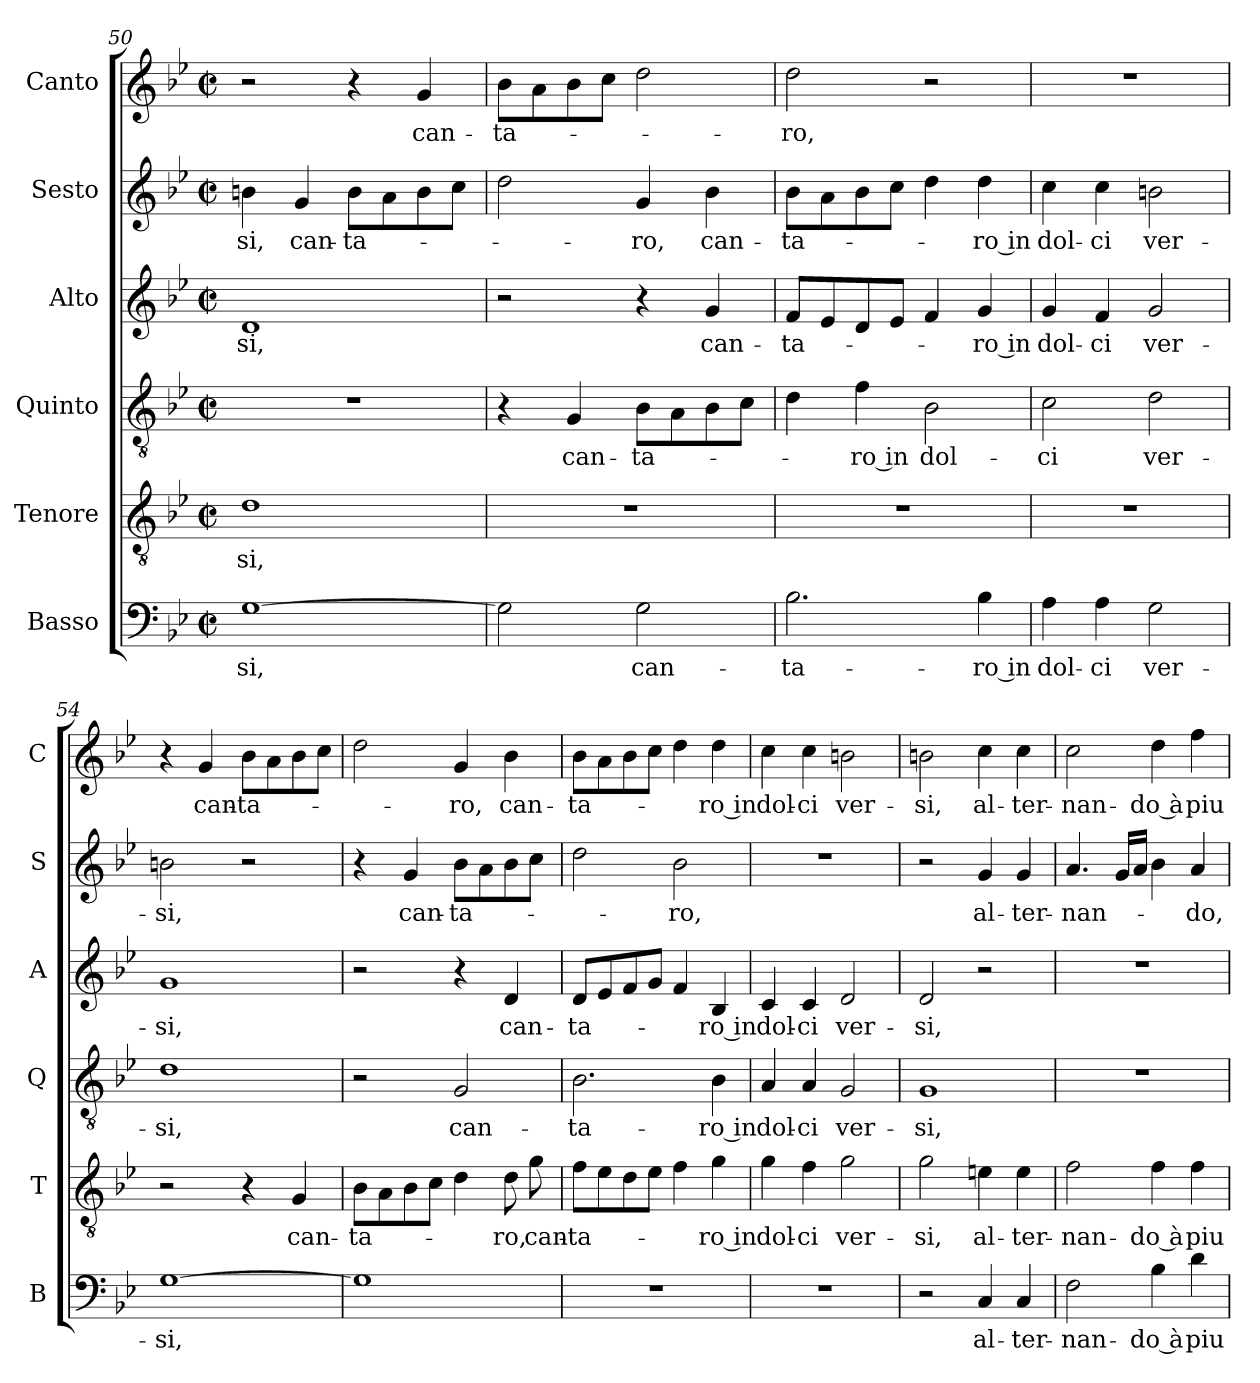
**kern	**text	**kern	**text	**kern	**text	**kern	**text	**kern	**text	**kern	**text
*part6	*part6	*part5	*part5	*part4	*part4	*part3	*part3	*part2	*part2	*part1	*part1
*staff6	*staff6	*staff5	*staff5	*staff4	*staff4	*staff3	*staff3	*staff2	*staff2	*staff1	*staff1
*I"Basso	*	*I"Tenore	*	*I"Quinto	*	*I"Alto	*	*I"Sesto	*	*I"Canto	*
*I'B	*	*I'T	*	*I'Q	*	*I'A	*	*I'S	*	*I'C	*
*clefF4	*	*clefGv2	*	*clefGv2	*	*clefG2	*	*clefG2	*	*clefG2	*
*k[b-e-]	*	*k[b-e-]	*	*k[b-e-]	*	*k[b-e-]	*	*k[b-e-]	*	*k[b-e-]	*
*B-:	*	*B-:	*	*B-:	*	*B-:	*	*B-:	*	*B-:	*
*M2/2	*	*M2/2	*	*M2/2	*	*M2/2	*	*M2/2	*	*M2/2	*
*met(c|)	*	*met(c|)	*	*met(c|)	*	*met(c|)	*	*met(c|)	*	*met(c|)	*
=50	=50	=50	=50	=50	=50	=50	=50	=50	=50	=50	=50
!	!LO:LY:b	!	!LO:LY:b	!	!	!	!LO:LY:b	!	!LO:LY:b	!	!
[1G	-si,	1d	-si,	1r	.	1d	-si,	4bn\	-si,	2r	.
!	!	!	!	!	!	!	!	!	!LO:LY:b	!	!
.	.	.	.	.	.	.	.	4g/	can-	.	.
!	!	!	!	!	!	!	!	!	!LO:LY:b	!	!
.	.	.	.	.	.	.	.	8b\L	-ta-	4r	.
.	.	.	.	.	.	.	.	8a\	.	.	.
!	!	!	!	!	!	!	!	!	!	!	!LO:LY:b
.	.	.	.	.	.	.	.	8b\	.	4g/	can-
.	.	.	.	.	.	.	.	8cc\J	.	.	.
!!LO:PB:g=z
=51	=51	=51	=51	=51	=51	=51	=51	=51	=51	=51	=51
!	!	!	!	!	!	!	!	!	!	!	!LO:LY:b
2G\]	.	1r	.	4r	.	2r	.	2dd\	.	8b-\L	-ta-
.	.	.	.	.	.	.	.	.	.	8a\	.
!	!	!	!	!	!LO:LY:b	!	!	!	!	!	!
.	.	.	.	4G/	can-	.	.	.	.	8b-\	.
.	.	.	.	.	.	.	.	.	.	8cc\J	.
!	!LO:LY:b	!	!	!	!LO:LY:b	!	!	!	!LO:LY:b	!	!
2G\	can-	.	.	8B-\L	-ta-	4r	.	4g/	-ro,	2dd\	.
.	.	.	.	8A\	.	.	.	.	.	.	.
!	!	!	!	!	!	!	!LO:LY:b	!	!LO:LY:b	!	!
.	.	.	.	8B-\	.	4g/	can-	4b-\	can-	.	.
.	.	.	.	8c\J	.	.	.	.	.	.	.
=52	=52	=52	=52	=52	=52	=52	=52	=52	=52	=52	=52
!	!LO:LY:b	!	!	!	!	!	!LO:LY:b	!	!LO:LY:b	!	!LO:LY:b
2.B-\	-ta-	1r	.	4d\	.	8f/L	-ta-	8b-\L	-ta-	2dd\	-ro,
.	.	.	.	.	.	8e-/	.	8a\	.	.	.
!	!	!	!	!	!LO:LY:b	!	!	!	!	!	!
.	.	.	.	4f\	-ro in	8d/	.	8b-\	.	.	.
.	.	.	.	.	.	8e-/J	.	8cc\J	.	.	.
!	!	!	!	!	!LO:LY:b	!	!	!	!	!	!
.	.	.	.	2B-\	dol-	4f/	.	4dd\	.	2r	.
!	!LO:LY:b	!	!	!	!	!	!LO:LY:b	!	!LO:LY:b	!	!
4B-\	-ro in	.	.	.	.	4g/	-ro in	4dd\	-ro in	.	.
=53	=53	=53	=53	=53	=53	=53	=53	=53	=53	=53	=53
!	!LO:LY:b	!	!	!	!LO:LY:b	!	!LO:LY:b	!	!LO:LY:b	!	!
4A\	dol-	1r	.	2c\	-ci	4g/	dol-	4cc\	dol-	1r	.
!	!LO:LY:b	!	!	!	!	!	!LO:LY:b	!	!LO:LY:b	!	!
4A\	-ci	.	.	.	.	4f/	-ci	4cc\	-ci	.	.
!	!LO:LY:b	!	!	!	!LO:LY:b	!	!LO:LY:b	!	!LO:LY:b	!	!
2G\	ver-	.	.	2d\	ver-	2g/	ver-	2bn\	ver-	.	.
=54	=54	=54	=54	=54	=54	=54	=54	=54	=54	=54	=54
!	!LO:LY:b	!	!	!	!LO:LY:b	!	!LO:LY:b	!	!LO:LY:b	!	!
[1G	-si,	2r	.	1d	-si,	1g	-si,	2bn\	-si,	4r	.
!	!	!	!	!	!	!	!	!	!	!	!LO:LY:b
.	.	.	.	.	.	.	.	.	.	4g/	can-
!	!	!	!	!	!	!	!	!	!	!	!LO:LY:b
.	.	4r	.	.	.	.	.	2r	.	8b-\L	-ta-
.	.	.	.	.	.	.	.	.	.	8a\	.
!	!	!	!LO:LY:b	!	!	!	!	!	!	!	!
.	.	4G/	can-	.	.	.	.	.	.	8b-\	.
.	.	.	.	.	.	.	.	.	.	8cc\J	.
=55	=55	=55	=55	=55	=55	=55	=55	=55	=55	=55	=55
!	!	!	!LO:LY:b	!	!	!	!	!	!	!	!
1G]	.	8B-\L	-ta-	2r	.	2r	.	4r	.	2dd\	.
.	.	8A\	.	.	.	.	.	.	.	.	.
!	!	!	!	!	!	!	!	!	!LO:LY:b	!	!
.	.	8B-\	.	.	.	.	.	4g/	can-	.	.
.	.	8c\J	.	.	.	.	.	.	.	.	.
!	!	!	!	!	!LO:LY:b	!	!	!	!LO:LY:b	!	!LO:LY:b
.	.	4d\	.	2G/	can-	4r	.	8b-\L	-ta-	4g/	-ro,
.	.	.	.	.	.	.	.	8a\	.	.	.
!	!	!	!LO:LY:b	!	!	!	!LO:LY:b	!	!	!	!LO:LY:b
.	.	8d\	-ro,	.	.	4d/	can-	8b-\	.	4b-\	can-
!	!	!	!LO:LY:b	!	!	!	!	!	!	!	!
.	.	8g\	can-	.	.	.	.	8cc\J	.	.	.
=56	=56	=56	=56	=56	=56	=56	=56	=56	=56	=56	=56
!	!	!	!LO:LY:b	!	!LO:LY:b	!	!LO:LY:b	!	!	!	!LO:LY:b
1r	.	8f\L	-ta-	2.B-\	-ta-	8d/L	-ta-	2dd\	.	8b-\L	-ta-
.	.	8e-\	.	.	.	8e-/	.	.	.	8a\	.
.	.	8d\	.	.	.	8f/	.	.	.	8b-\	.
.	.	8e-\J	.	.	.	8g/J	.	.	.	8cc\J	.
!	!	!	!	!	!	!	!	!	!LO:LY:b	!	!
.	.	4f\	.	.	.	4f/	.	2b-\	-ro,	4dd\	.
!	!	!	!LO:LY:b	!	!LO:LY:b	!	!LO:LY:b	!	!	!	!LO:LY:b
.	.	4g\	-ro in	4B-\	-ro in	4B-/	-ro in	.	.	4dd\	-ro in
!!LO:LB:g=z
=57	=57	=57	=57	=57	=57	=57	=57	=57	=57	=57	=57
!	!	!	!LO:LY:b	!	!LO:LY:b	!	!LO:LY:b	!	!	!	!LO:LY:b
1r	.	4g\	dol-	4A/	dol-	4c/	dol-	1r	.	4cc\	dol-
!	!	!	!LO:LY:b	!	!LO:LY:b	!	!LO:LY:b	!	!	!	!LO:LY:b
.	.	4f\	-ci	4A/	-ci	4c/	-ci	.	.	4cc\	-ci
!	!	!	!LO:LY:b	!	!LO:LY:b	!	!LO:LY:b	!	!	!	!LO:LY:b
.	.	2g\	ver-	2G/	ver-	2d/	ver-	.	.	2bn\	ver-
=58	=58	=58	=58	=58	=58	=58	=58	=58	=58	=58	=58
!	!	!	!LO:LY:b	!	!LO:LY:b	!	!LO:LY:b	!	!	!	!LO:LY:b
2r	.	2g\	-si,	1G	-si,	2d/	-si,	2r	.	2bn\	-si,
!	!LO:LY:b	!	!LO:LY:b	!	!	!	!	!	!LO:LY:b	!	!LO:LY:b
4C/	al-	4en\	al-	.	.	2r	.	4g/	al-	4cc\	al-
!	!LO:LY:b	!	!LO:LY:b	!	!	!	!	!	!LO:LY:b	!	!LO:LY:b
4C/	-ter-	4e\	-ter-	.	.	.	.	4g/	-ter-	4cc\	-ter-
=59	=59	=59	=59	=59	=59	=59	=59	=59	=59	=59	=59
!	!LO:LY:b	!	!LO:LY:b	!	!	!	!	!	!LO:LY:b	!	!LO:LY:b
2F\	-nan-	2f\	-nan-	1r	.	1r	.	4.a/	-nan-	2cc\	-nan-
.	.	.	.	.	.	.	.	16g/LL	.	.	.
.	.	.	.	.	.	.	.	16a/JJ	.	.	.
!	!LO:LY:b	!	!LO:LY:b	!	!	!	!	!	!	!	!LO:LY:b
4B-\	-do à	4f\	-do à	.	.	.	.	4b-\	.	4dd\	-do à
!	!LO:LY:b	!	!LO:LY:b	!	!	!	!	!	!LO:LY:b	!	!LO:LY:b
4d\	piu	4f\	piu	.	.	.	.	4a/	-do,	4ff\	piu
=	=	=	=	=	=	=	=	=	=	=	=
*-	*-	*-	*-	*-	*-	*-	*-	*-	*-	*-	*-
